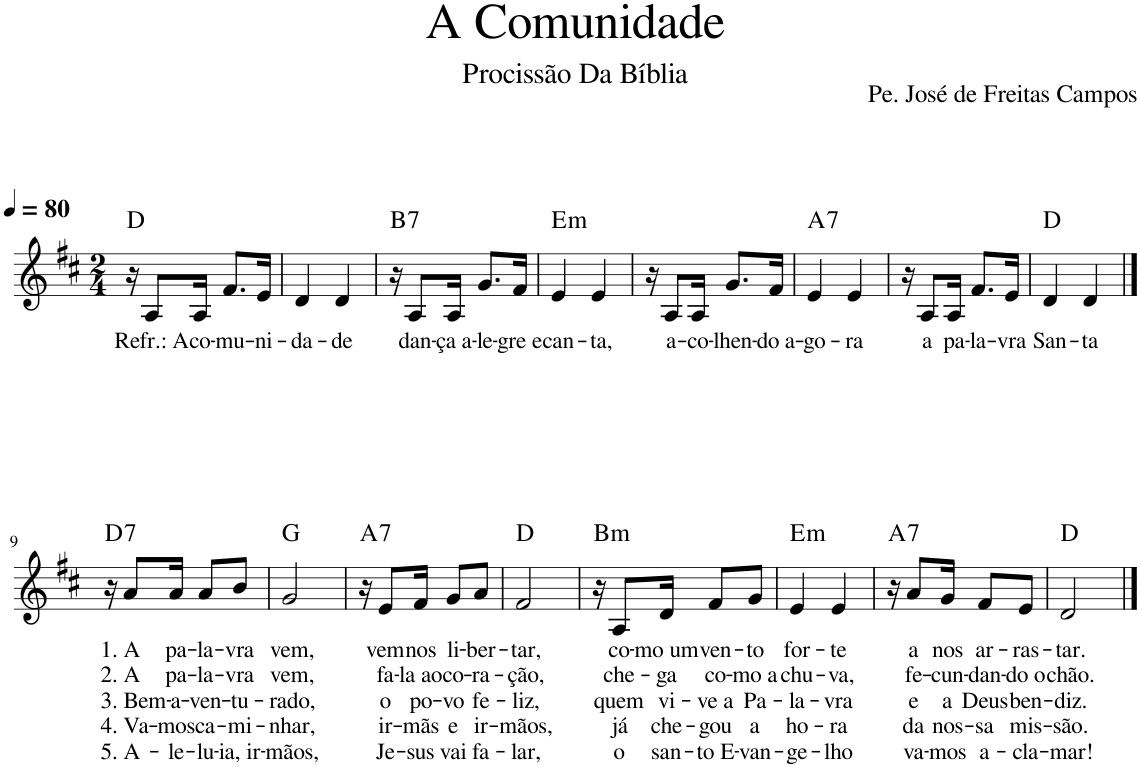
**kern	**text	**text	**text	**text	**text	**harte
*part1	*part1	*part1	*part1	*part1	*part1	*part1
*staff1	*staff1	*staff1	*staff1	*staff1	*staff1	*
*I"Voz	*	*	*	*	*	*
*I'Vo.	*	*	*	*	*	*
*clefG2	*	*	*	*	*	*
*k[f#c#]	*	*	*	*	*	*
*M2/4	*	*	*	*	*	*
*MM80	*	*	*	*	*	*
=1	=1	=1	=1	=1	=1	=1
16r	.	.	.	.	.	D:maj
!	!LO:LY:b	!	!	!	!	!
8A/L	Refr.: A	.	.	.	.	.
!	!LO:LY:b	!	!	!	!	!
16A/Jk	co-	.	.	.	.	.
!	!LO:LY:b	!	!	!	!	!
8.f#/L	-mu-	.	.	.	.	.
!	!LO:LY:b	!	!	!	!	!
16e/Jk	-ni-	.	.	.	.	.
=2	=2	=2	=2	=2	=2	=2
!	!LO:LY:b	!	!	!	!	!
4d/	-da-	.	.	.	.	.
!	!LO:LY:b	!	!	!	!	!
4d/	-de	.	.	.	.	.
=3	=3	=3	=3	=3	=3	=3
!	!	!	!	!	!	!LO:H:kt=7
16r	.	.	.	.	.	B:7
!	!LO:LY:b	!	!	!	!	!
8A/L	dan-	.	.	.	.	.
!	!LO:LY:b	!	!	!	!	!
16A/Jk	-ça a-	.	.	.	.	.
!	!LO:LY:b	!	!	!	!	!
8.g/L	-le-	.	.	.	.	.
!	!LO:LY:b	!	!	!	!	!
16f#/Jk	-gre e	.	.	.	.	.
=4	=4	=4	=4	=4	=4	=4
!	!LO:LY:b	!	!	!	!	!LO:H:kt=m
4e/	can-	.	.	.	.	E:min
!	!LO:LY:b	!	!	!	!	!
4e/	-ta,	.	.	.	.	.
=5	=5	=5	=5	=5	=5	=5
16r	.	.	.	.	.	.
!	!LO:LY:b	!	!	!	!	!
8A/L	a-	.	.	.	.	.
!	!LO:LY:b	!	!	!	!	!
16A/Jk	-co-	.	.	.	.	.
!	!LO:LY:b	!	!	!	!	!
8.g/L	-lhen-	.	.	.	.	.
!	!LO:LY:b	!	!	!	!	!
16f#/Jk	-do a-	.	.	.	.	.
=6	=6	=6	=6	=6	=6	=6
!	!LO:LY:b	!	!	!	!	!LO:H:kt=7
4e/	-go-	.	.	.	.	A:7
!	!LO:LY:b	!	!	!	!	!
4e/	-ra	.	.	.	.	.
=7	=7	=7	=7	=7	=7	=7
16r	.	.	.	.	.	.
!	!LO:LY:b	!	!	!	!	!
8A/L	a	.	.	.	.	.
!	!LO:LY:b	!	!	!	!	!
16A/Jk	pa-	.	.	.	.	.
!	!LO:LY:b	!	!	!	!	!
8.f#/L	-la-	.	.	.	.	.
!	!LO:LY:b	!	!	!	!	!
16e/Jk	-vra	.	.	.	.	.
=8	=8	=8	=8	=8	=8	=8
!	!LO:LY:b	!	!	!	!	!
4d/	San-	.	.	.	.	D:maj
!	!LO:LY:b	!	!	!	!	!
4d/	-ta	.	.	.	.	.
!!LO:LB:g=z
==9	==9	==9	==9	==9	==9	==9
!	!	!	!	!	!	!LO:H:kt=7
16r	.	.	.	.	.	D:7
!	!LO:LY:b	!LO:LY:b	!LO:LY:b	!LO:LY:b	!LO:LY:b	!
8a/L	1. A	2. A	3. Bem-	4. Va-	5. A-	.
!	!LO:LY:b	!LO:LY:b	!LO:LY:b	!LO:LY:b	!LO:LY:b	!
16a/Jk	pa-	pa-	-a-	-mos	-le-	.
!	!LO:LY:b	!LO:LY:b	!LO:LY:b	!LO:LY:b	!LO:LY:b	!
8a/L	-la-	-la-	-ven-	ca-	-lu-	.
!	!LO:LY:b	!LO:LY:b	!LO:LY:b	!LO:LY:b	!LO:LY:b	!
8b/J	-vra	-vra	-tu-	-mi-	-ia, ir-	.
=10	=10	=10	=10	=10	=10	=10
!	!LO:LY:b	!LO:LY:b	!LO:LY:b	!LO:LY:b	!LO:LY:b	!
2g/	vem,	vem,	-rado,	-nhar,	-mãos,	G:maj
=11	=11	=11	=11	=11	=11	=11
!	!	!	!	!	!	!LO:H:kt=7
16r	.	.	.	.	.	A:7
!	!LO:LY:b	!LO:LY:b	!LO:LY:b	!LO:LY:b	!LO:LY:b	!
8e/L	vem	fa-	o	ir-	Je-	.
!	!LO:LY:b	!LO:LY:b	!LO:LY:b	!LO:LY:b	!LO:LY:b	!
16f#/Jk	nos	-la ao	po-	-mãs	-sus	.
!	!LO:LY:b	!LO:LY:b	!LO:LY:b	!LO:LY:b	!LO:LY:b	!
8g/L	li-	co-	-vo	e	vai	.
!	!LO:LY:b	!LO:LY:b	!LO:LY:b	!LO:LY:b	!LO:LY:b	!
8a/J	-ber-	-ra-	fe-	ir-	fa-	.
=12	=12	=12	=12	=12	=12	=12
!	!LO:LY:b	!LO:LY:b	!LO:LY:b	!LO:LY:b	!LO:LY:b	!
2f#/	-tar,	-ção,	-liz,	-mãos,	-lar,	D:maj
=13	=13	=13	=13	=13	=13	=13
!	!	!	!	!	!	!LO:H:kt=m
16r	.	.	.	.	.	B:min
!	!LO:LY:b	!LO:LY:b	!LO:LY:b	!LO:LY:b	!LO:LY:b	!
8A/L	co-	che-	quem	já	o	.
!	!LO:LY:b	!LO:LY:b	!LO:LY:b	!LO:LY:b	!LO:LY:b	!
16d/Jk	-mo um	-ga	vi-	che-	san-	.
!	!LO:LY:b	!LO:LY:b	!LO:LY:b	!LO:LY:b	!LO:LY:b	!
8f#/L	ven-	co-	-ve a	-gou	-to E-	.
!	!LO:LY:b	!LO:LY:b	!LO:LY:b	!LO:LY:b	!LO:LY:b	!
8g/J	-to	-mo a	Pa-	a	-van-	.
=14	=14	=14	=14	=14	=14	=14
!	!LO:LY:b	!LO:LY:b	!LO:LY:b	!LO:LY:b	!LO:LY:b	!LO:H:kt=m
4e/	for-	chu-	-la-	ho-	-ge-	E:min
!	!LO:LY:b	!LO:LY:b	!LO:LY:b	!LO:LY:b	!LO:LY:b	!
4e/	-te	-va,	-vra	-ra	-lho	.
=15	=15	=15	=15	=15	=15	=15
!	!	!	!	!	!	!LO:H:kt=7
16r	.	.	.	.	.	A:7
!	!LO:LY:b	!LO:LY:b	!LO:LY:b	!LO:LY:b	!LO:LY:b	!
8a/L	a	fe-	e	da	va-	.
!	!LO:LY:b	!LO:LY:b	!LO:LY:b	!LO:LY:b	!LO:LY:b	!
16g/Jk	nos	-cun-	a	nos-	-mos	.
!	!LO:LY:b	!LO:LY:b	!LO:LY:b	!LO:LY:b	!LO:LY:b	!
8f#/L	ar-	-dan-	Deus	-sa	a-	.
!	!LO:LY:b	!LO:LY:b	!LO:LY:b	!LO:LY:b	!LO:LY:b	!
8e/J	-ras-	-do o	ben-	mis-	-cla-	.
=16	=16	=16	=16	=16	=16	=16
!	!LO:LY:b	!LO:LY:b	!LO:LY:b	!LO:LY:b	!LO:LY:b	!
2d/	-tar.	chão.	-diz.	-são.	-mar!	D:maj
==	==	==	==	==	==	==
*-	*-	*-	*-	*-	*-	*-
